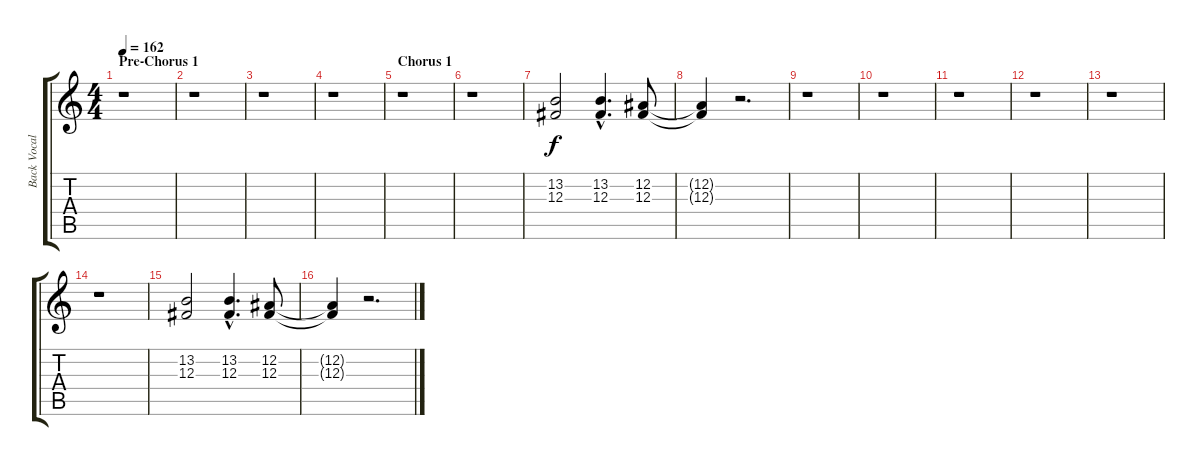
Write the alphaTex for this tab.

\track ("Back Vocal" "Back Vocal") {instrument cello}
\staff {score tabs}
\tuning (Eb4 Bb3 Gb3 Db3 Ab2 Eb2) {hide}
\ts (4 4)
\section ("" "Pre-Chorus 1")
\tempo 162
\clef g2
\ks c
r.1{dy f} |
r.1 |
r.1 |
r.1 |
\section ("" "Chorus 1")
r.1 |
r.1 |
(13.2 12.3).2 (13.2{hac} 12.3{hac}).4{d} (12.2 12.3).8 |
(12.2{t} 12.3{t}).4 r.2{d} |
r.1 |
r.1 |
r.1 |
r.1 |
r.1 |
r.1 |
(13.2 12.3).2 (13.2{hac} 12.3{hac}).4{d} (12.2 12.3).8 |
(12.2{t} 12.3{t}).4 r.2{d}
